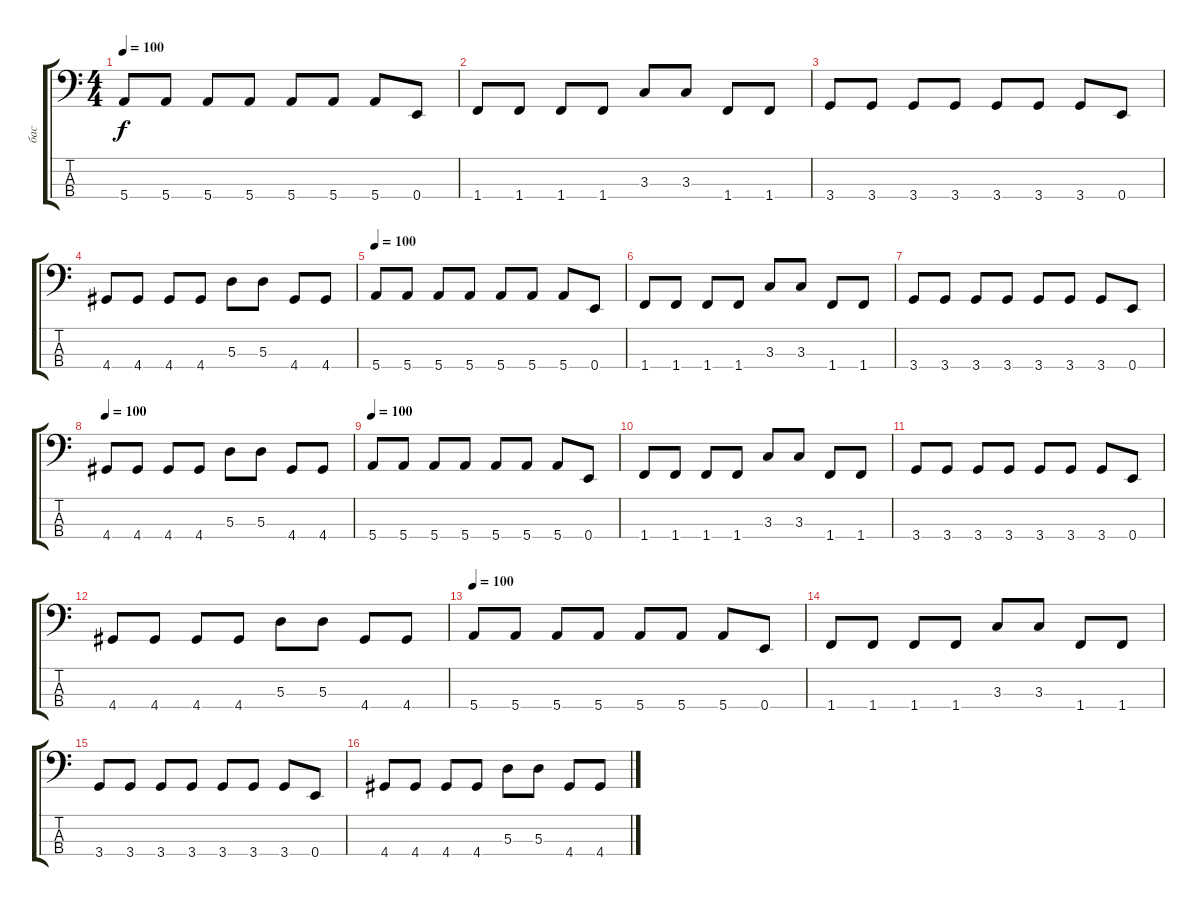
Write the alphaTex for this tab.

\track ("бас" "бас") {instrument electricbassfinger}
\staff {score tabs}
\tuning (G2 D2 A1 E1) {hide}
\ts (4 4)
\tempo 100
\clef f4
\ks c
5.4.8{dy f} 5.4.8 5.4.8 5.4.8 5.4.8 5.4.8 5.4.8 0.4.8 |
1.4.8 1.4.8 1.4.8 1.4.8 3.3.8 3.3.8 1.4.8 1.4.8 |
3.4.8 3.4.8 3.4.8 3.4.8 3.4.8 3.4.8 3.4.8 0.4.8 |
4.4.8 4.4.8 4.4.8 4.4.8 5.3.8 5.3.8 4.4.8 4.4.8 |
\tempo 100
5.4.8 5.4.8 5.4.8 5.4.8 5.4.8 5.4.8 5.4.8 0.4.8 |
1.4.8 1.4.8 1.4.8 1.4.8 3.3.8 3.3.8 1.4.8 1.4.8 |
3.4.8 3.4.8 3.4.8 3.4.8 3.4.8 3.4.8 3.4.8 0.4.8 |
\tempo 100
4.4.8 4.4.8 4.4.8 4.4.8 5.3.8 5.3.8 4.4.8 4.4.8 |
\tempo 100
5.4.8 5.4.8 5.4.8 5.4.8 5.4.8 5.4.8 5.4.8 0.4.8 |
1.4.8 1.4.8 1.4.8 1.4.8 3.3.8 3.3.8 1.4.8 1.4.8 |
3.4.8 3.4.8 3.4.8 3.4.8 3.4.8 3.4.8 3.4.8 0.4.8 |
4.4.8 4.4.8 4.4.8 4.4.8 5.3.8 5.3.8 4.4.8 4.4.8 |
\tempo 100
5.4.8 5.4.8 5.4.8 5.4.8 5.4.8 5.4.8 5.4.8 0.4.8 |
1.4.8 1.4.8 1.4.8 1.4.8 3.3.8 3.3.8 1.4.8 1.4.8 |
3.4.8 3.4.8 3.4.8 3.4.8 3.4.8 3.4.8 3.4.8 0.4.8 |
4.4.8 4.4.8 4.4.8 4.4.8 5.3.8 5.3.8 4.4.8 4.4.8
